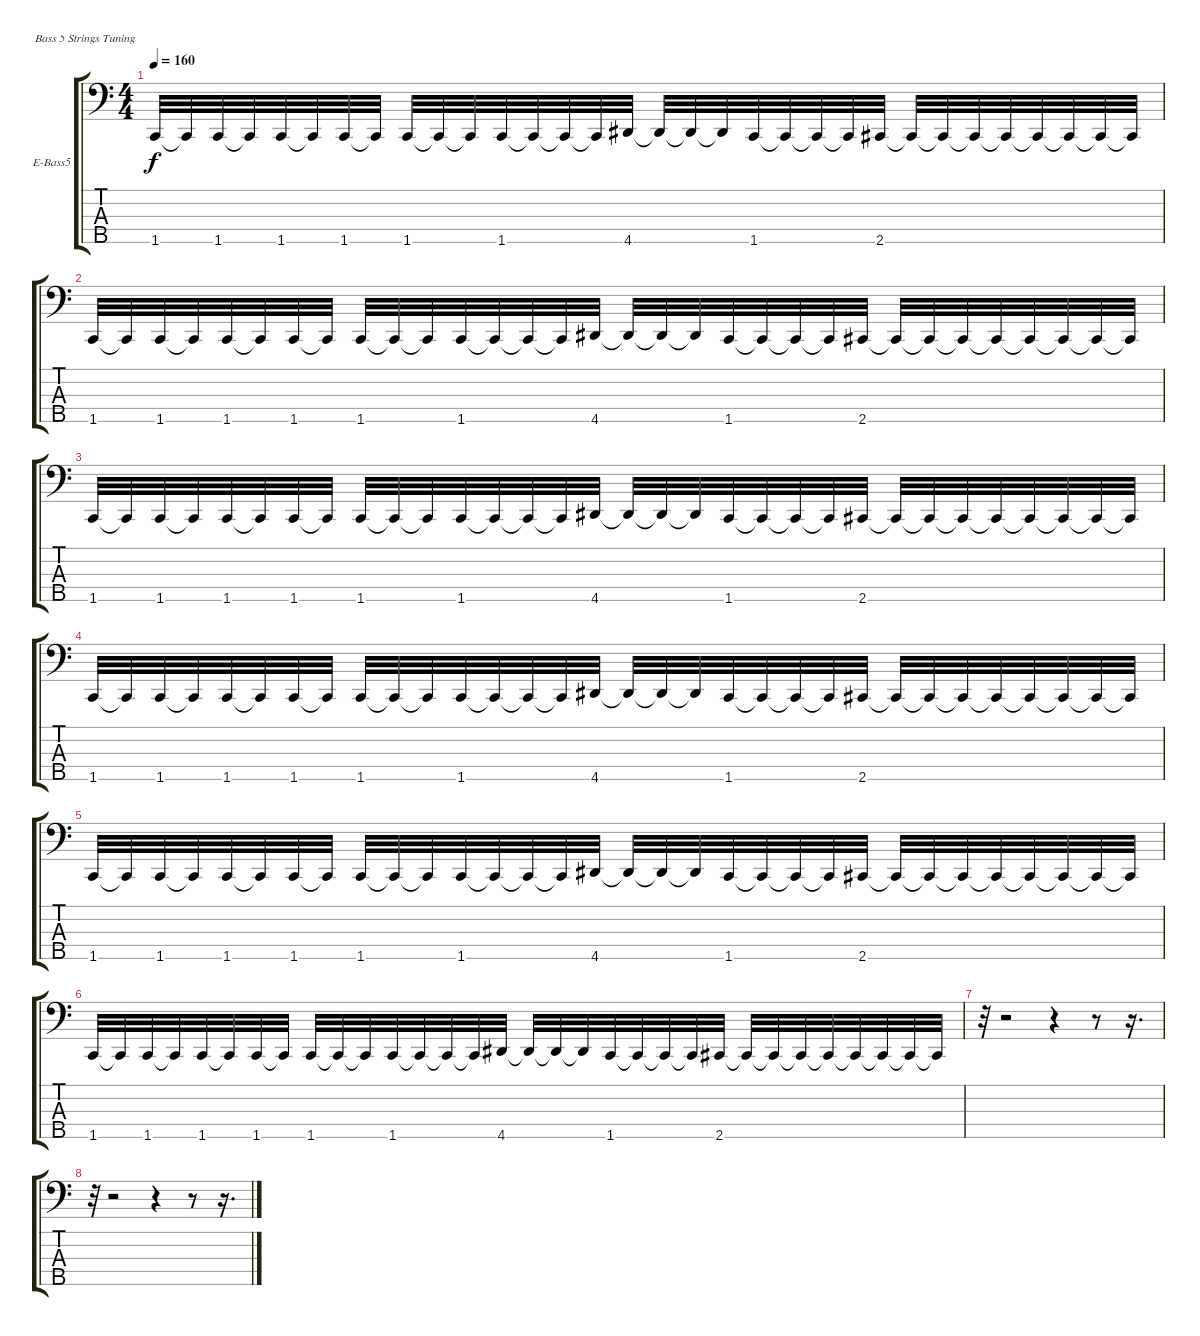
\defaultSystemsLayout 4
\bracketExtendMode groupsimilarinstruments
\firstSystemTrackNameOrientation horizontal
\otherSystemsTrackNameOrientation horizontal
\track ("Electric Bass" "E-Bass5") {solo instrument electricbassfinger}
\staff {score tabs}
\tuning (G2 D2 A1 E1 B0)
\ts (4 4)
\tempo 160
\clef f4
\scale
0.333333
\ks c
1.5.32{dy f} 1.5{t}.32 1.5.32 1.5{t}.32 1.5.32 1.5{t}.32 1.5.32 1.5{t}.32 1.5.32 1.5{t}.32 1.5{t}.32 1.5.32 1.5{t}.32 1.5{t}.32 1.5{t}.32 4.5.32 4.5{t}.32 4.5{t}.32 4.5{t}.32 1.5.32 1.5{t}.32 1.5{t}.32 1.5{t}.32 2.5.32 2.5{t}.32 2.5{t}.32 2.5{t}.32 2.5{t}.32 2.5{t}.32 2.5{t}.32 2.5{t}.32 2.5{t}.32 |
\scale
0.333333 1.5.32 1.5{t}.32 1.5.32 1.5{t}.32 1.5.32 1.5{t}.32 1.5.32 1.5{t}.32 1.5.32 1.5{t}.32 1.5{t}.32 1.5.32 1.5{t}.32 1.5{t}.32 1.5{t}.32 4.5.32 4.5{t}.32 4.5{t}.32 4.5{t}.32 1.5.32 1.5{t}.32 1.5{t}.32 1.5{t}.32 2.5.32 2.5{t}.32 2.5{t}.32 2.5{t}.32 2.5{t}.32 2.5{t}.32 2.5{t}.32 2.5{t}.32 2.5{t}.32 |
\scale
0.333333 1.5.32 1.5{t}.32 1.5.32 1.5{t}.32 1.5.32 1.5{t}.32 1.5.32 1.5{t}.32 1.5.32 1.5{t}.32 1.5{t}.32 1.5.32 1.5{t}.32 1.5{t}.32 1.5{t}.32 4.5.32 4.5{t}.32 4.5{t}.32 4.5{t}.32 1.5.32 1.5{t}.32 1.5{t}.32 1.5{t}.32 2.5.32 2.5{t}.32 2.5{t}.32 2.5{t}.32 2.5{t}.32 2.5{t}.32 2.5{t}.32 2.5{t}.32 2.5{t}.32 |
\scale
0.333333 1.5.32 1.5{t}.32 1.5.32 1.5{t}.32 1.5.32 1.5{t}.32 1.5.32 1.5{t}.32 1.5.32 1.5{t}.32 1.5{t}.32 1.5.32 1.5{t}.32 1.5{t}.32 1.5{t}.32 4.5.32 4.5{t}.32 4.5{t}.32 4.5{t}.32 1.5.32 1.5{t}.32 1.5{t}.32 1.5{t}.32 2.5.32 2.5{t}.32 2.5{t}.32 2.5{t}.32 2.5{t}.32 2.5{t}.32 2.5{t}.32 2.5{t}.32 2.5{t}.32 |
\scale
0.333333 1.5.32 1.5{t}.32 1.5.32 1.5{t}.32 1.5.32 1.5{t}.32 1.5.32 1.5{t}.32 1.5.32 1.5{t}.32 1.5{t}.32 1.5.32 1.5{t}.32 1.5{t}.32 1.5{t}.32 4.5.32 4.5{t}.32 4.5{t}.32 4.5{t}.32 1.5.32 1.5{t}.32 1.5{t}.32 1.5{t}.32 2.5.32 2.5{t}.32 2.5{t}.32 2.5{t}.32 2.5{t}.32 2.5{t}.32 2.5{t}.32 2.5{t}.32 2.5{t}.32 |
\scale
0.333333 1.5.32 1.5{t}.32 1.5.32 1.5{t}.32 1.5.32 1.5{t}.32 1.5.32 1.5{t}.32 1.5.32 1.5{t}.32 1.5{t}.32 1.5.32 1.5{t}.32 1.5{t}.32 1.5{t}.32 4.5.32 4.5{t}.32 4.5{t}.32 4.5{t}.32 1.5.32 1.5{t}.32 1.5{t}.32 1.5{t}.32 2.5.32 2.5{t}.32 2.5{t}.32 2.5{t}.32 2.5{t}.32 2.5{t}.32 2.5{t}.32 2.5{t}.32 2.5{t}.32 |
\scale
0.333333 r.32 r.2 r.4 r.8 r.16{d} |
\scale
0.333333 r.32 r.2 r.4 r.8 r.16{d}
